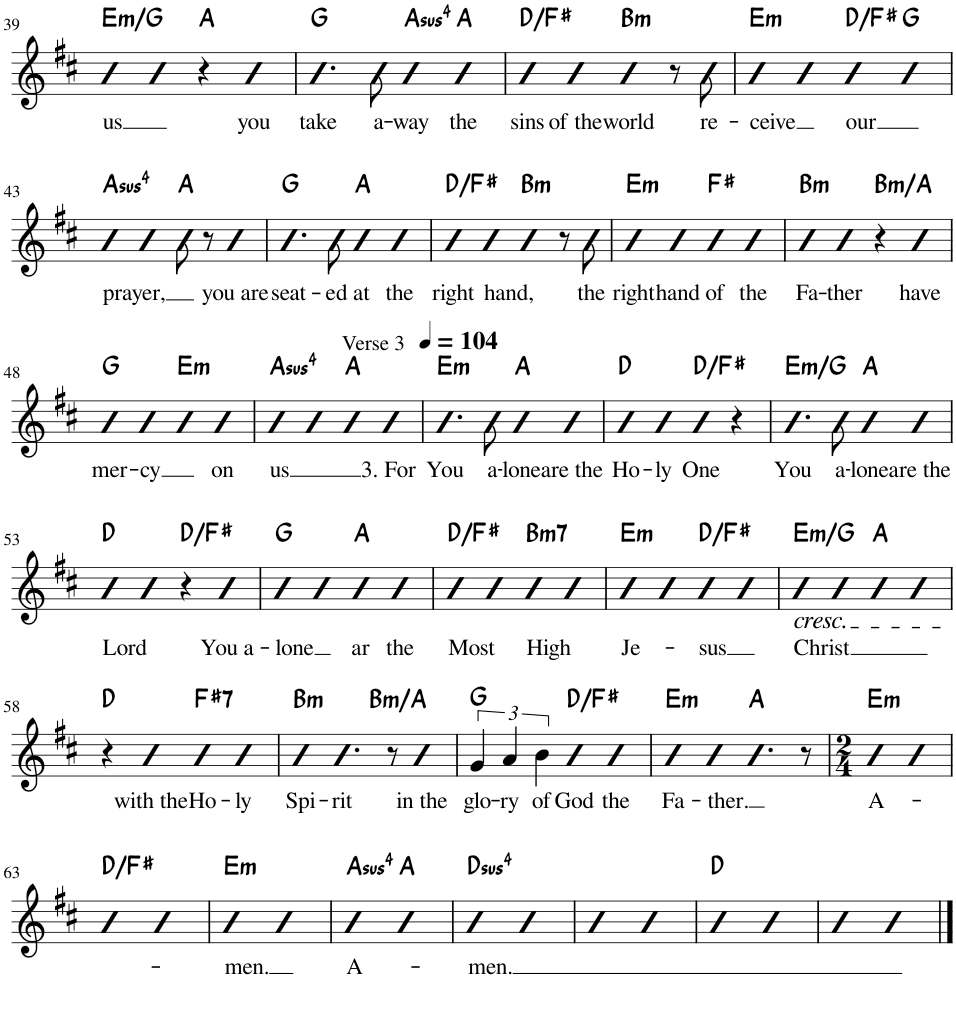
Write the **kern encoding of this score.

**kern	**text	**harte
*part1	*part1	*part1
*staff1	*staff1	*
*I"Piano	*	*
*I'Pno.	*	*
!!LO:PB:g=z
*clefG2	*	*
*k[f#c#]	*	*
*M4/4	*	*
=39	=39	=39
!	!LO:LY:b	!LO:H:kt=m
4b	us	E:min/b3
4b	.	.
4r	.	A:maj
!	!LO:LY:b	!
4b	you	.
=40	=40	=40
!	!LO:LY:b	!
4.b	take	G:maj
!	!LO:LY:b	!
8b\	a-	.
!	!LO:LY:b	!LO:H:kt=4
4b	-way	A:sus4
!	!LO:LY:b	!
4b	the	A:maj
=41	=41	=41
!	!LO:LY:b	!
4b	sins	D:maj/3
!	!LO:LY:b	!
4b	of the	.
!	!LO:LY:b	!LO:H:kt=m
4b	world	B:min
8r	.	.
!	!LO:LY:b	!
8b\	re-	.
=42	=42	=42
!	!LO:LY:b	!LO:H:kt=m
4b	-ceive	E:min
4b	.	.
!	!LO:LY:b	!
4b	our	D:maj/3
4b	.	G:maj
!!LO:LB:g=z
=43	=43	=43
!	!LO:LY:b	!LO:H:kt=4
4b	prayer,	A:sus4
4b	.	.
8b\	.	A:maj
8r	.	.
!	!LO:LY:b	!
4b	you are	.
=44	=44	=44
!	!LO:LY:b	!
4.b	seat-	G:maj
!	!LO:LY:b	!
8b\	-ed	.
!	!LO:LY:b	!
4b	at	A:maj
!	!LO:LY:b	!
4b	the	.
=45	=45	=45
!	!LO:LY:b	!
4b	right	D:maj/3
!	!LO:LY:b	!
4b	hand,	.
!	!	!LO:H:kt=m
4b	.	B:min
8r	.	.
!	!LO:LY:b	!
8b\	the	.
=46	=46	=46
!	!LO:LY:b	!LO:H:kt=m
4b	right	E:min
!	!LO:LY:b	!
4b	hand	.
!	!LO:LY:b	!
4b	of	F#:maj
!	!LO:LY:b	!
4b	the	.
=47	=47	=47
!	!LO:LY:b	!LO:H:kt=m
4b	Fa-	B:min
!	!LO:LY:b	!
4b	-ther	.
!	!	!LO:H:kt=m
4r	.	B:min/b7
!	!LO:LY:b	!
4b	have	.
!!LO:LB:g=z
=48	=48	=48
!	!LO:LY:b	!
4b	mer-	G:maj
!	!LO:LY:b	!
4b	-cy	.
!	!	!LO:H:kt=m
4b	.	E:min
!	!LO:LY:b	!
4b	on	.
=49	=49	=49
!	!LO:LY:b	!LO:H:kt=4
4b	us	A:sus4
4b	.	.
4b	.	A:maj
*MM104	*	*
!LO:TX:a:t=Verse 3	!	!
!	!LO:LY:b	!
4b	3. For	.
=50	=50	=50
!	!LO:LY:b	!LO:H:kt=m
4.b	You	E:min
!	!LO:LY:b	!
8b\	a-	.
!	!LO:LY:b	!
4b	-lone	A:maj
!	!LO:LY:b	!
4b	are the	.
=51	=51	=51
!	!LO:LY:b	!
4b	Ho-	D:maj
!	!LO:LY:b	!
4b	-ly	.
!	!LO:LY:b	!
4b	One	D:maj/3
4r	.	.
=52	=52	=52
!	!LO:LY:b	!LO:H:kt=m
4.b	You	E:min/b3
!	!LO:LY:b	!
8b\	a-	.
!	!LO:LY:b	!
4b	-lone	A:maj
!	!LO:LY:b	!
4b	are the	.
!!LO:LB:g=z
=53	=53	=53
!	!LO:LY:b	!
4b	Lord	D:maj
4b	.	.
4r	.	D:maj/3
!	!LO:LY:b	!
4b	You a-	.
=54	=54	=54
!	!LO:LY:b	!
4b	-lone	G:maj
4b	.	.
!	!LO:LY:b	!
4b	ar	A:maj
!	!LO:LY:b	!
4b	the	.
=55	=55	=55
!	!LO:LY:b	!
4b	Most	D:maj/3
4b	.	.
!	!LO:LY:b	!LO:H:kt=m7
4b	High	B:min7
4b	.	.
=56	=56	=56
!	!LO:LY:b	!LO:H:kt=m
4b	Je-	E:min
4b	.	.
!	!LO:LY:b	!
4b	-sus	D:maj/3
4b	.	.
=57	=57	=57
!LO:TX:b:i:t=cresc.	!	!
!	!LO:LY:b	!LO:H:kt=m
4b	Christ	E:min/b3
4b	.	.
4b	.	A:maj
4b	.	.
!!LO:LB:g=z
=58	=58	=58
4r	.	D:maj
!	!LO:LY:b	!
4b	with the	.
!	!LO:LY:b	!LO:H:kt=7
4b	Ho-	F#:7
!	!LO:LY:b	!
4b	-ly	.
=59	=59	=59
!	!LO:LY:b	!LO:H:kt=m
*^	*	*
4b	2ryy	Spi-	B:min
!	!	!LO:LY:b	!
4.b	.	-rit	.
!	!	!	!LO:H:kt=m
.	2ryy	.	B:min/b7
8r	.	.	.
!	!	!LO:LY:b	!
4b	.	in the	.
=60	=60	=60	=60
!	!	!LO:LY:b	!
*v	*v	*	*
6g/	glo-	G:maj
!	!LO:LY:b	!
6a/	-ry	.
!	!LO:LY:b	!
6b\	of	.
!	!LO:LY:b	!
4b	God	D:maj/3
!	!LO:LY:b	!
4b	the	.
=61	=61	=61
!	!LO:LY:b	!LO:H:kt=m
4b	Fa-	E:min
!	!LO:LY:b	!
4b	-ther.	.
4.b	.	A:maj
8r	.	.
=62	=62	=62
*M2/4	*	*
!	!LO:LY:b	!LO:H:kt=m
4b	A-	E:min
4b	.	.
!!LO:LB:g=z
=63	=63	=63
4b	.	D:maj/3
4b	.	.
=64	=64	=64
!	!LO:LY:b	!LO:H:kt=m
4b	-men.	E:min
4b	.	.
=65	=65	=65
!	!LO:LY:b	!LO:H:kt=4
4b	A-	A:sus4
4b	.	A:maj
=66	=66	=66
!	!LO:LY:b	!LO:H:kt=4
4b	-men.	D:sus4
4b	.	.
=67	=67	=67
4b	.	.
4b	.	.
=68	=68	=68
4b	.	D:maj
4b	.	.
=69	=69	=69
4b	.	.
4b	.	.
==	==	==
*-	*-	*-
